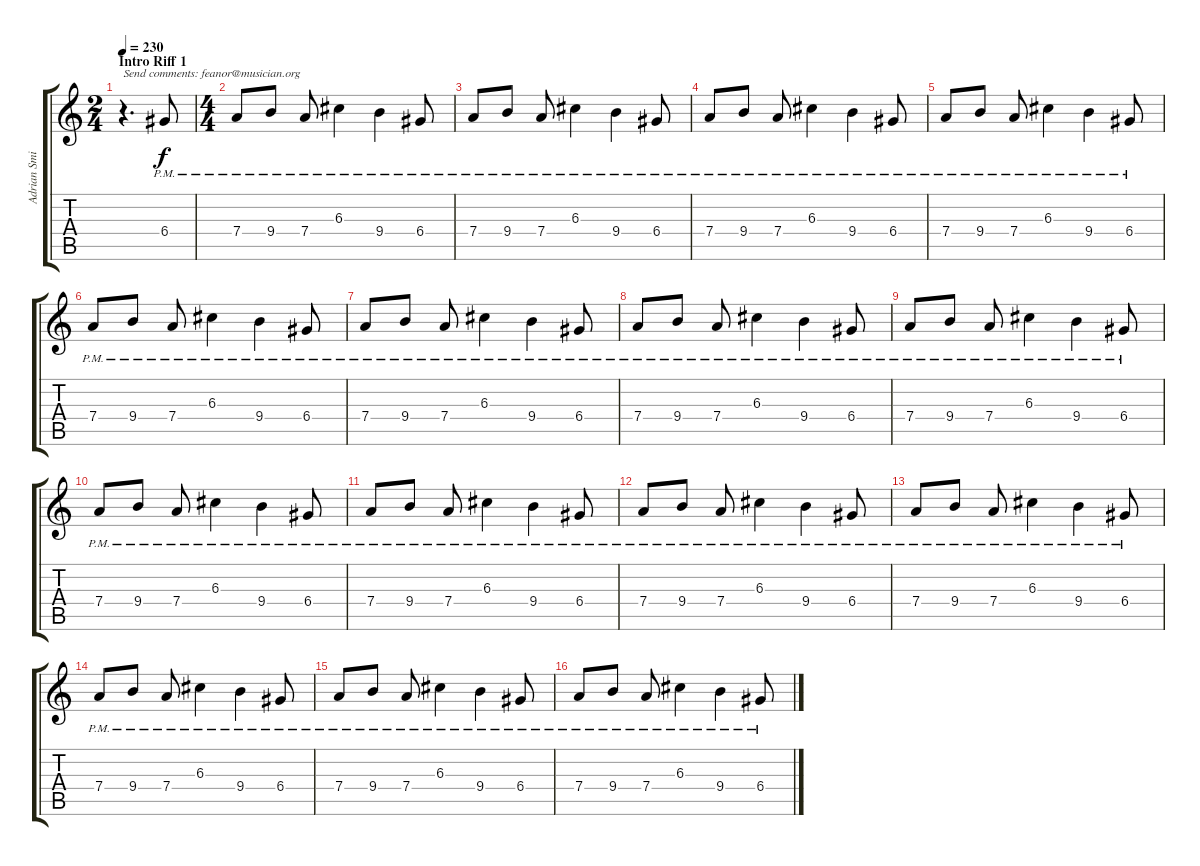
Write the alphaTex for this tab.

\track ("Adrian Smith" "Adrian Smi") {instrument distortionguitar}
\staff {score tabs}
\tuning (E4 B3 G3 D3 A2 E2) {hide}
\ts (2 4)
\section ("" "Intro Riff 1")
\tempo 230
\tempo 160
\tempo 230
\clef g2
\ks c
r.4{d txt "Send comments: feanor@musician.org" dy f instrument distortionguitar} 6.4{pm}.8 |
\ts (4 4)
7.4{pm}.8 9.4{pm}.8 7.4{pm}.8 6.3{pm}.4 9.4{pm}.4 6.4{pm}.8 |
7.4{pm}.8 9.4{pm}.8 7.4{pm}.8 6.3{pm}.4 9.4{pm}.4 6.4{pm}.8 |
7.4{pm}.8 9.4{pm}.8 7.4{pm}.8 6.3{pm}.4 9.4{pm}.4 6.4{pm}.8 |
7.4{pm}.8 9.4{pm}.8 7.4{pm}.8 6.3{pm}.4 9.4{pm}.4 6.4{pm}.8 |
7.4{pm}.8 9.4{pm}.8 7.4{pm}.8 6.3{pm}.4 9.4{pm}.4 6.4{pm}.8 |
7.4{pm}.8 9.4{pm}.8 7.4{pm}.8 6.3{pm}.4 9.4{pm}.4 6.4{pm}.8 |
7.4{pm}.8 9.4{pm}.8 7.4{pm}.8 6.3{pm}.4 9.4{pm}.4 6.4{pm}.8 |
7.4{pm}.8 9.4{pm}.8 7.4{pm}.8 6.3{pm}.4 9.4{pm}.4 6.4{pm}.8 |
7.4{pm}.8 9.4{pm}.8 7.4{pm}.8 6.3{pm}.4 9.4{pm}.4 6.4{pm}.8 |
7.4{pm}.8 9.4{pm}.8 7.4{pm}.8 6.3{pm}.4 9.4{pm}.4 6.4{pm}.8 |
7.4{pm}.8 9.4{pm}.8 7.4{pm}.8 6.3{pm}.4 9.4{pm}.4 6.4{pm}.8 |
7.4{pm}.8 9.4{pm}.8 7.4{pm}.8 6.3{pm}.4 9.4{pm}.4 6.4{pm}.8 |
7.4{pm}.8 9.4{pm}.8 7.4{pm}.8 6.3{pm}.4 9.4{pm}.4 6.4{pm}.8 |
7.4{pm}.8 9.4{pm}.8 7.4{pm}.8 6.3{pm}.4 9.4{pm}.4 6.4{pm}.8 |
7.4{pm}.8 9.4{pm}.8 7.4{pm}.8 6.3{pm}.4 9.4{pm}.4 6.4{pm}.8
